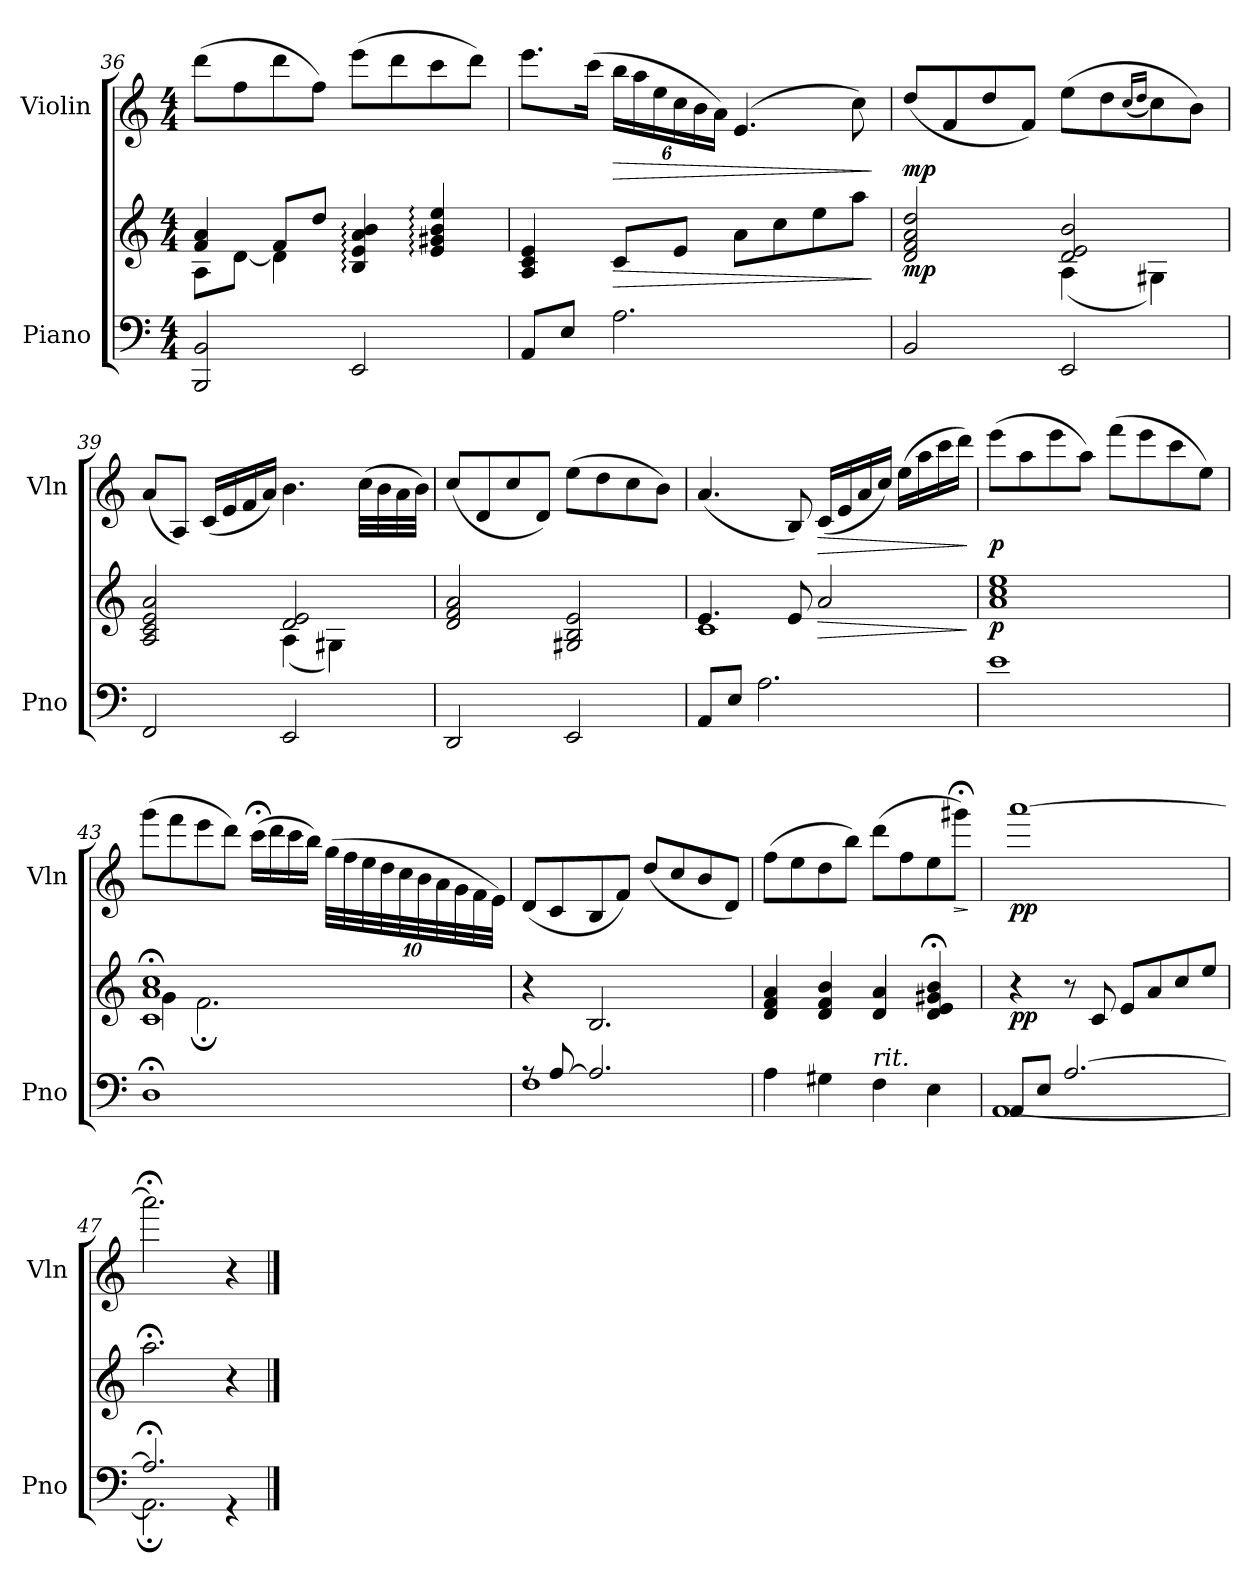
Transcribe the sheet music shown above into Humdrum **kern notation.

**kern	**kern	**dynam	**kern	**dynam
*part2	*part2	*part2	*part1	*part1
*staff3	*staff2	*staff2/3	*staff1	*staff1
*I"Piano	*	*	*I"Violin	*
*I'Pno	*	*	*I'Vln	*
*clefF4	*clefG2	*	*clefG2	*
*k[]	*k[]	*	*k[]	*
*M4/4	*M4/4	*	*M4/4	*
=36	=36	=36	=36	=36
*	*^	*	*	*
2BBB/ 2BB/	4f/ 4a/	8A\L	.	(8ddd\L	.
.	.	[8d\J	.	8ff\	.
.	8f/L	4d\]	.	8ddd\	.
.	8dd/J	.	.	8ff\J)	.
2EE/	4B/: 4e/: 4a/: 4b/:	2ryy	.	(8eee\L	.
.	.	.	.	8ddd\	.
.	4e/: 4g#X/: 4b/: 4ee/:	.	.	8ccc\	.
.	.	.	.	8ddd\J)	.
*	*v	*v	*	*	*
!!LO:LB:g=z
=37	=37	=37	=37	=37
8AA/L	4A/ 4c/ 4e/	.	8.eee\L	.
8E/J	.	.	.	.
.	.	.	(16ccc\Jk	.
!	!	!LO:HP:b	!	!
*	*	*	*Xbrackettup	*
!	!	!	!	!LO:HP:b
2.A\	8c/L	>	24bb\LL	>
.	.	.	24aa\	.
.	.	.	24ee\	.
.	8e/J	.	24cc\	.
.	.	.	24b\	.
.	.	.	24a\JJ)	.
.	8a\L	.	(4.e/	.
.	8cc\	.	.	.
.	8ee\	.	.	.
.	8aa\J	.	8cc\)	.
.	.	]	.	]
=38	=38	=38	=38	=38
*	*^	*	*	*
!	!	!	!LO:DY:b	!	!LO:DY:b
2BB/	2d/ 2f/ 2a/ 2dd/	2ryy	mp	(8dd/L	mp
.	.	.	.	8f/	.
.	.	.	.	8dd/	.
.	.	.	.	8f/J)	.
2EE/	2d/ 2e/ 2b/	(4A\	.	(8ee\L	.
.	.	.	.	8dd\	.
.	.	.	.	(16qcc/LL	.
.	.	.	.	16qdd/JJ	.
.	.	4G#X\)	.	8cc\)	.
.	.	.	.	8b\J)	.
!!LO:LB:g=z
=39	=39	=39	=39	=39	=39
2FF/	2A/ 2c/ 2e/ 2a/	2ryy	.	(8a/L	.
.	.	.	.	8A/J)	.
.	.	.	.	(16c/LL	.
.	.	.	.	16e/	.
.	.	.	.	16f/	.
.	.	.	.	16a/JJ)	.
2EE/	2d/ 2e/	(4A\	.	4.b\	.
.	.	4G#X\)	.	.	.
*	*	*	*	*MM40	*
.	.	.	.	(32cc\LLL	.
*	*	*	*	*MM50	*
.	.	.	.	32b\	.
.	.	.	.	32a\	.
.	.	.	.	32b\JJJ)	.
*	*v	*v	*	*	*
=40	=40	=40	=40	=40
2DD/	2d/ 2f/ 2a/	.	(8cc/L	.
.	.	.	8d/	.
.	.	.	8cc/	.
.	.	.	8d/J)	.
2EE/	2G#X/ 2B/ 2e/	.	(8ee\L	.
.	.	.	8dd\	.
.	.	.	8cc\	.
.	.	.	8b\J)	.
!!LO:PB:g=z
=41	=41	=41	=41	=41
*	*^	*	*	*
8AA/L	4.e/	1c	.	(4.a/	.
8E/J	.	.	.	.	.
2.A\	.	.	.	.	.
.	8e/	.	.	8B/)	.
!	!	!	!LO:HP:b	!	!LO:HP:b
.	2a/	.	>	(16c/LL	>
.	.	.	.	16e/	.
.	.	.	.	16a/	.
.	.	.	.	16cc/JJ)	.
.	.	.	.	(16ee\LL	.
.	.	.	.	16aa\	.
.	.	.	.	16ccc\	.
.	.	.	.	16ddd\JJ)	.
*	*v	*v	*	*	*
.	.	]	.	]
=42	=42	=42	=42	=42
!	!	!LO:DY:b	!	!LO:DY:b
1e	1a 1cc 1ee	p	(8eee\L	p
.	.	.	8aa\	.
.	.	.	8eee\	.
.	.	.	8aa\J)	.
.	.	.	(8fff\L	.
.	.	.	8eee\	.
.	.	.	8ccc\	.
.	.	.	8ee\J)	.
!!LO:LB:g=z
=43	=43	=43	=43	=43
*	*^	*	*	*
1D;<	1c;< 1a;< 1cc;<	4g\	.	(8ggg\L	.
.	.	.	.	8fff\	.
.	.	2.f;\	.	8eee\	.
.	.	.	.	8ddd\J)	.
*	*	*	*	*MM30	*
.	.	.	.	(16ccc;<\LL	.
*	*	*	*	*MM50	*
.	.	.	.	16ddd\	.
.	.	.	.	16ccc\	.
.	.	.	.	16bb\JJ)	.
.	.	.	.	(40gg\LLL	.
.	.	.	.	40ff\	.
.	.	.	.	40ee\	.
.	.	.	.	40dd\	.
.	.	.	.	40cc\	.
.	.	.	.	40b\	.
.	.	.	.	40a\	.
.	.	.	.	40g\	.
.	.	.	.	40f\	.
.	.	.	.	40e\JJJ)	.
*	*v	*v	*	*	*
=44	=44	=44	=44	=44
*^	*	*	*	*
8rA	1F	4r	.	(8d/L	.
[8A/	.	.	.	8c/	.
2.A/]	.	2.B/	.	8B/	.
.	.	.	.	8f/J)	.
.	.	.	.	(8dd/L	.
.	.	.	.	8cc/	.
.	.	.	.	8b/	.
.	.	.	.	8d/J)	.
*v	*v	*	*	*	*
!!LO:LB:g=z
=45	=45	=45	=45	=45
4A\	4d/ 4f/ 4a/	.	(8ff\L	.
.	.	.	8ee\	.
4G#X\	4d/ 4f/ 4b/	.	8dd\	.
.	.	.	8bb\J)	.
*	*	*	*MM40	*
!LO:TX:a:i:t=rit.	!	!	!	!
4F\	4d/ 4a/	.	(8ddd\L	.
*	*	*	*MM50	*
.	.	.	8ff\	.
*	*	*	*MM30	*
4E\	4d/;< 4e/;< 4g#X/;< 4b/;<	.	8ee\	.
*	*	*	*MM25	*
!	!	!	!	!LO:HP:b
.	.	.	8ggg#X;<\J)	>
.	.	.	.	]
=46	=46	=46	=46	=46
*	*	*	*MM49	*
*^	*	*	*	*
!	!	!	!LO:DY:b	!	!LO:DY:b
8AA/L	[1AA	4r	pp	[1aaa	pp
8E/J	.	.	.	.	.
[2.A/	.	8r	.	.	.
.	.	8c/	.	.	.
.	.	8e/L	.	.	.
.	.	8a/	.	.	.
.	.	8cc/	.	.	.
.	.	8ee/J	.	.	.
=47	=47	=47	=47	=47	=47
2.A;</]	2.AA;\]	2.aa;<\	.	2.aaa;<\]	.
4rGG	4ryy	4r	.	4r	.
*v	*v	*	*	*	*
==	==	==	==	==
*-	*-	*-	*-	*-
